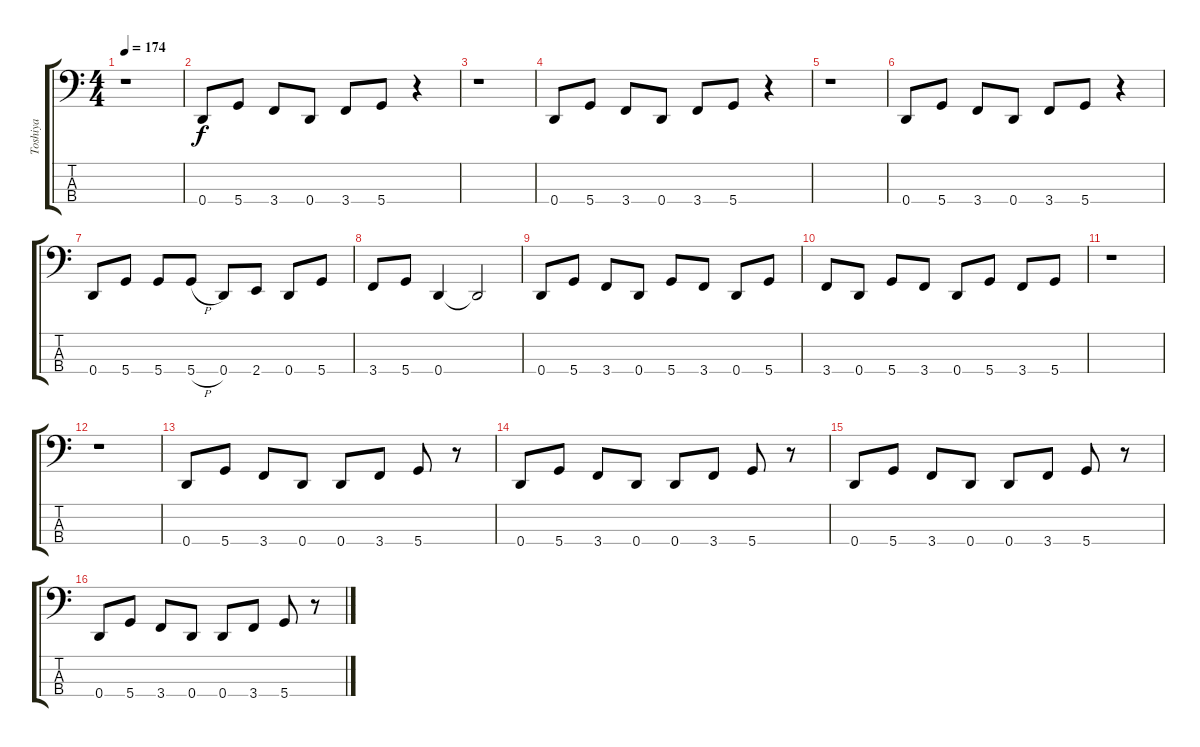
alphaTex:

\track ("Toshiya" "Toshiya") {instrument electricbasspick}
\staff {score tabs}
\tuning (F2 C2 G1 D1) {hide}
\ts (4 4)
\tempo 174
\clef f4
\ks c
r.1{dy f instrument electricbasspick} |
0.4.8 5.4.8 3.4.8 0.4.8 3.4.8 5.4.8 r.4 |
r.1 |
0.4.8 5.4.8 3.4.8 0.4.8 3.4.8 5.4.8 r.4 |
r.1 |
0.4.8 5.4.8 3.4.8 0.4.8 3.4.8 5.4.8 r.4 |
0.4.8 5.4.8 5.4.8 5.4{h}.8 0.4.8 2.4.8 0.4.8 5.4.8 |
3.4.8 5.4.8 0.4.4 0.4{t}.2 |
0.4.8 5.4.8 3.4.8 0.4.8 5.4.8 3.4.8 0.4.8 5.4.8 |
3.4.8 0.4.8 5.4.8 3.4.8 0.4.8 5.4.8 3.4.8 5.4.8 |
r.1 |
r.1 |
0.4.8 5.4.8 3.4.8 0.4.8 0.4.8 3.4.8 5.4.8 r.8 |
0.4.8 5.4.8 3.4.8 0.4.8 0.4.8 3.4.8 5.4.8 r.8 |
0.4.8 5.4.8 3.4.8 0.4.8 0.4.8 3.4.8 5.4.8 r.8 |
0.4.8 5.4.8 3.4.8 0.4.8 0.4.8 3.4.8 5.4.8 r.8
